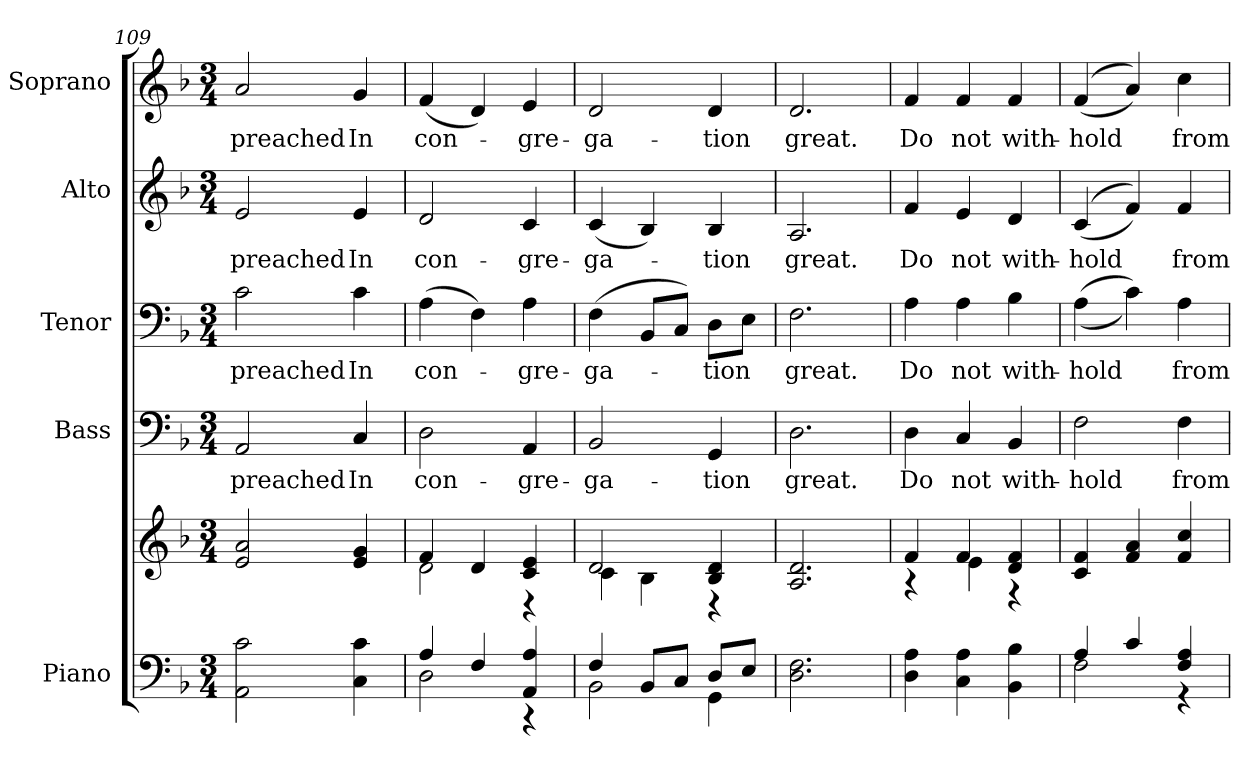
**kern	**kern	**kern	**text	**kern	**text	**kern	**text	**kern	**text
*part5	*part5	*part4	*part4	*part3	*part3	*part2	*part2	*part1	*part1
*staff6	*staff5	*staff4	*staff4	*staff3	*staff3	*staff2	*staff2	*staff1	*staff1
*I"Piano	*	*I"Bass	*	*I"Tenor	*	*I"Alto	*	*I"Soprano	*
*I'Pno.	*	*I'B.	*	*I'T.	*	*I'A.	*	*I'S.	*
!!LO:PB:g=z
*clefF4	*clefG2	*clefF4	*	*clefF4	*	*clefG2	*	*clefG2	*
*k[b-]	*k[b-]	*k[b-]	*	*k[b-]	*	*k[b-]	*	*k[b-]	*
*d:	*d:	*d:	*	*d:	*	*d:	*	*d:	*
*M3/4	*M3/4	*M3/4	*	*M3/4	*	*M3/4	*	*M3/4	*
=109	=109	=109	=109	=109	=109	=109	=109	=109	=109
!	!	!	!LO:LY:b:color=#000000	!	!	!	!	!	!
!	!	!	!	!	!LO:LY:b:color=#000000	!	!	!	!
!	!	!	!	!	!	!	!LO:LY:b:color=#000000	!	!
!	!	!	!	!	!	!	!	!	!LO:LY:b:color=#000000
2AAi\ 2ci	2ei/ 2ai	2AAi/	preached	2ci\	preached	2ei/	preached	2ai/	preached
!	!	!	!LO:LY:b:color=#000000	!	!	!	!	!	!
!	!	!	!	!	!LO:LY:b:color=#000000	!	!	!	!
!	!	!	!	!	!	!	!LO:LY:b:color=#000000	!	!
!	!	!	!	!	!	!	!	!	!LO:LY:b:color=#000000
4Ci\ 4ci	4ei/ 4gi	4Ci/	In	4ci\	In	4ei/	In	4gi/	In
=110	=110	=110	=110	=110	=110	=110	=110	=110	=110
*^	*^	*	*	*	*	*	*	*	*
!	!	!	!	!	!LO:LY:b:color=#000000	!	!	!	!	!	!
!	!	!	!	!	!	!	!LO:LY:b:color=#000000	!	!	!	!
!	!	!	!	!	!	!	!	!	!LO:LY:b:color=#000000	!	!
!	!	!	!	!	!	!	!	!	!	!	!LO:LY:b:color=#000000
4Ai/	2Di\	4fi/	2di\	2Di\	con-	(4Ai\	con-	2di/	con-	(4fi/	con-
4Fi/	.	4di/	.	.	.	4Fi\)	.	.	.	4di/)	.
!	!	!	!	!	!LO:LY:b:color=#000000	!	!	!	!	!	!
!	!	!	!	!	!	!	!LO:LY:b:color=#000000	!	!	!	!
!	!	!	!	!	!	!	!	!	!LO:LY:b:color=#000000	!	!
!	!	!	!	!	!	!	!	!	!	!	!LO:LY:b:color=#000000
4AAi/ 4Ai	4r	4ci/ 4ei	4r	4AAi/	-gre-	4Ai\	-gre-	4ci/	-gre-	4ei/	-gre-
=111	=111	=111	=111	=111	=111	=111	=111	=111	=111	=111	=111
!	!	!	!	!	!LO:LY:b:color=#000000	!	!	!	!	!	!
!	!	!	!	!	!	!	!LO:LY:b:color=#000000	!	!	!	!
!	!	!	!	!	!	!	!	!	!LO:LY:b:color=#000000	!	!
!	!	!	!	!	!	!	!	!	!	!	!LO:LY:b:color=#000000
4Fi/	2BB-i\	2di/	4ci\	2BB-i/	-ga-	(4Fi\	-ga-	(4ci/	-ga-	2di/	-ga-
8BB-i/L	.	.	4B-i\	.	.	8BB-i/L	.	4B-i/)	.	.	.
8Ci/J	.	.	.	.	.	8Ci/J)	.	.	.	.	.
!	!	!	!	!	!LO:LY:b:color=#000000	!	!	!	!	!	!
!	!	!	!	!	!	!	!LO:LY:b:color=#000000	!	!	!	!
!	!	!	!	!	!	!	!	!	!LO:LY:b:color=#000000	!	!
!	!	!	!	!	!	!	!	!	!	!	!LO:LY:b:color=#000000
8Di/L	4GGi\	4B-i/ 4di	4r	4GGi/	-tion	8Di\L	-tion	4B-i/	-tion	4di/	-tion
8Ei/J	.	.	.	.	.	8Ei\J	.	.	.	.	.
*v	*v	*	*	*	*	*	*	*	*	*	*
*	*v	*v	*	*	*	*	*	*	*	*
=112	=112	=112	=112	=112	=112	=112	=112	=112	=112
!	!	!	!LO:LY:b:color=#000000	!	!	!	!	!	!
!	!	!	!	!	!LO:LY:b:color=#000000	!	!	!	!
!	!	!	!	!	!	!	!LO:LY:b:color=#000000	!	!
!	!	!	!	!	!	!	!	!	!LO:LY:b:color=#000000
2.Di\ 2.Fi	2.Ai/ 2.di	2.Di\	great.	2.Fi\	great.	2.Ai/	great.	2.di/	great.
=113	=113	=113	=113	=113	=113	=113	=113	=113	=113
*	*^	*	*	*	*	*	*	*	*
!	!	!	!	!LO:LY:b:color=#000000	!	!	!	!	!	!
!	!	!	!	!	!	!LO:LY:b:color=#000000	!	!	!	!
!	!	!	!	!	!	!	!	!LO:LY:b:color=#000000	!	!
!	!	!	!	!	!	!	!	!	!	!LO:LY:b:color=#000000
4Di\ 4Ai	4fi/	4r	4Di\	Do	4Ai\	Do	4fi/	Do	4fi/	Do
!	!	!	!	!LO:LY:b:color=#000000	!	!	!	!	!	!
!	!	!	!	!	!	!LO:LY:b:color=#000000	!	!	!	!
!	!	!	!	!	!	!	!	!LO:LY:b:color=#000000	!	!
!	!	!	!	!	!	!	!	!	!	!LO:LY:b:color=#000000
4Ci\ 4Ai	4fi/	4ei\	4Ci/	not	4Ai\	not	4ei/	not	4fi/	not
!	!	!	!	!LO:LY:b:color=#000000	!	!	!	!	!	!
!	!	!	!	!	!	!LO:LY:b:color=#000000	!	!	!	!
!	!	!	!	!	!	!	!	!LO:LY:b:color=#000000	!	!
!	!	!	!	!	!	!	!	!	!	!LO:LY:b:color=#000000
4BB-i\ 4B-i	4di/ 4fi	4r	4BB-i/	with-	4B-i\	with-	4di/	with-	4fi/	with-
*	*v	*v	*	*	*	*	*	*	*	*
=114	=114	=114	=114	=114	=114	=114	=114	=114	=114
*^	*	*	*	*	*	*	*	*	*
*	*	*^	*	*	*	*	*	*	*	*
!	!	!	!	!	!LO:LY:b:color=#000000	!	!	!	!	!	!
*	*	*v	*v	*	*	*	*	*	*	*	*
*	*	*^	*	*	*	*	*	*	*	*
!	!	!	!	!	!	!	!LO:LY:b:color=#000000	!	!	!	!
*	*	*v	*v	*	*	*	*	*	*	*	*
*	*	*^	*	*	*	*	*	*	*	*
!	!	!	!	!	!	!	!	!	!LO:LY:b:color=#000000	!	!
*	*	*v	*v	*	*	*	*	*	*	*	*
*	*	*^	*	*	*	*	*	*	*	*
!	!	!	!	!	!	!	!	!	!	!	!LO:LY:b:color=#000000
*	*	*v	*v	*	*	*	*	*	*	*	*
4Ai/	2Fi\	4ci/ 4fi	2Fi\	-hold	((4Ai\	-hold	((4ci/	-hold	((4fi/	-hold
4ci/	.	4fi/ 4ai	.	.	4ci\))	.	4fi/))	.	4ai/))	.
!	!	!	!	!LO:LY:b:color=#000000	!	!	!	!	!	!
!	!	!	!	!	!	!LO:LY:b:color=#000000	!	!	!	!
!	!	!	!	!	!	!	!	!LO:LY:b:color=#000000	!	!
!	!	!	!	!	!	!	!	!	!	!LO:LY:b:color=#000000
4Fi/ 4Ai	4r	4fi/ 4cci	4Fi\	from	4Ai\	from	4fi/	from	4cci\	from
*v	*v	*	*	*	*	*	*	*	*	*
=	=	=	=	=	=	=	=	=	=
*-	*-	*-	*-	*-	*-	*-	*-	*-	*-
